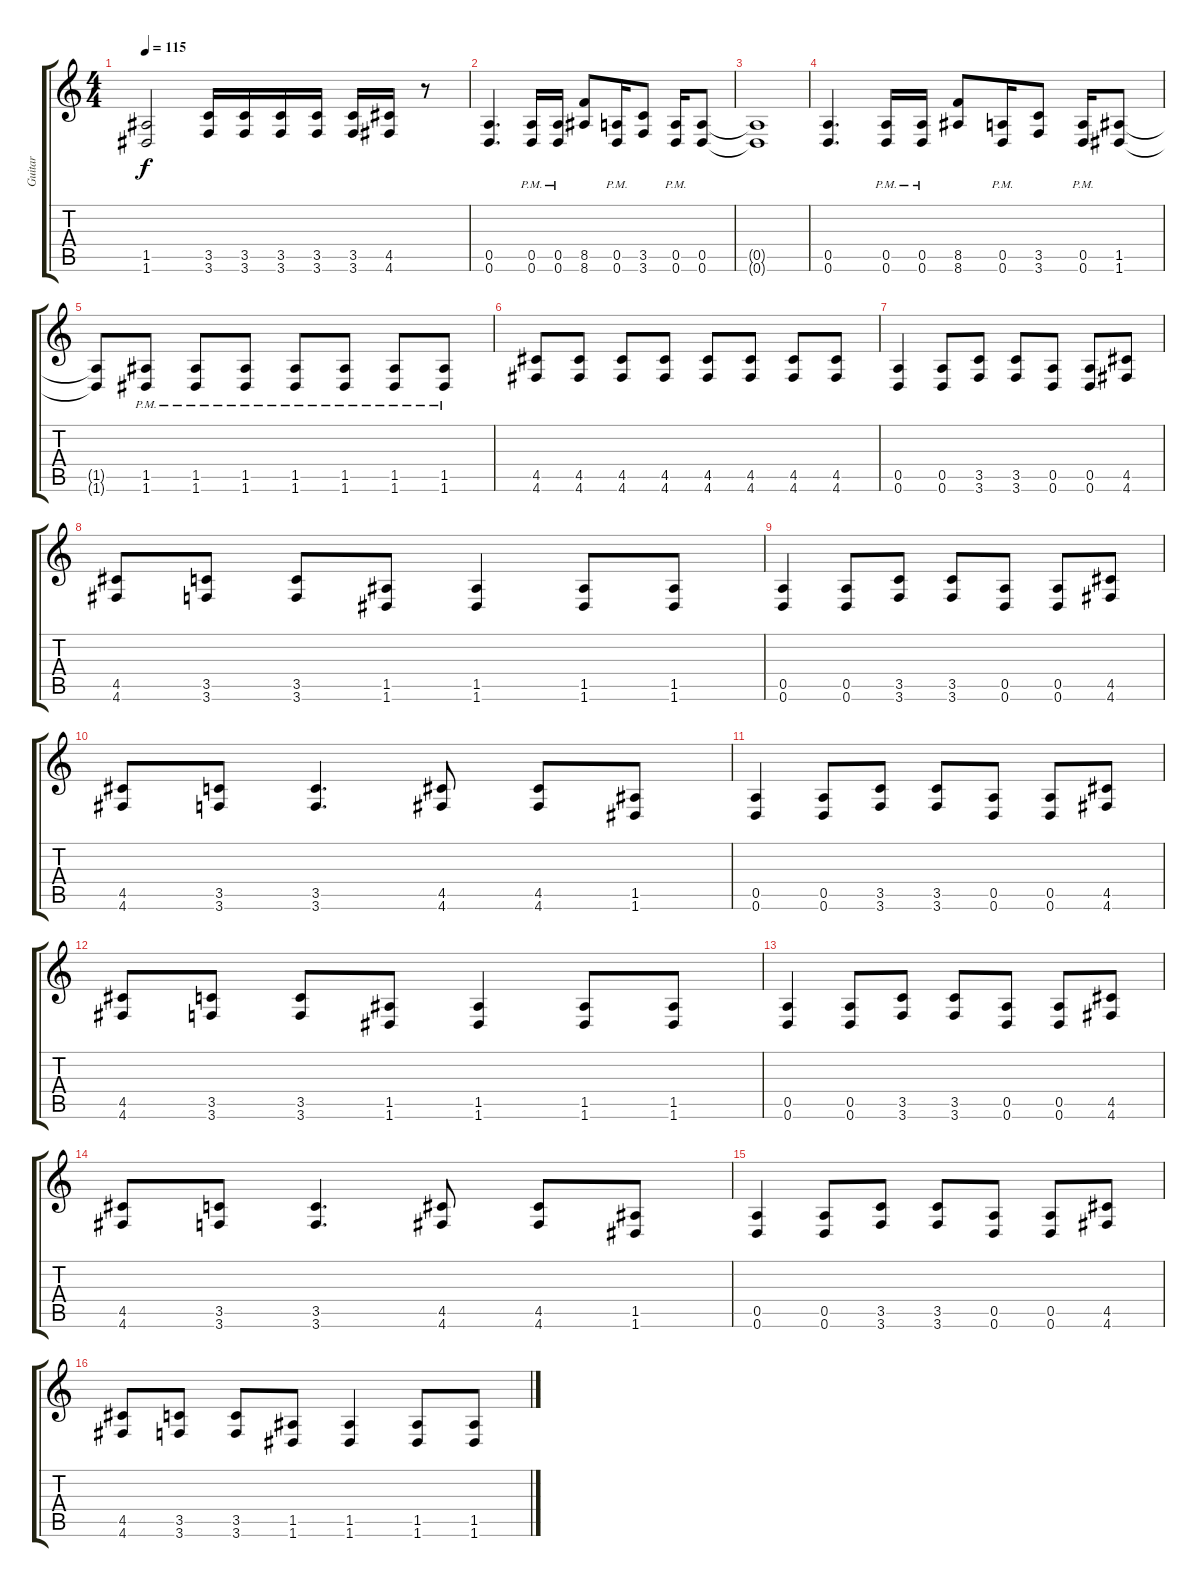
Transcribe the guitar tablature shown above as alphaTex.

\track ("Guitar" "Guitar") {instrument distortionguitar}
\staff {score tabs}
\tuning (E4 B3 G3 D3 A2 D2) {hide}
\ts (4 4)
\tempo 115
\clef g2
\ks c
(1.5{t} 1.6{t}).2{dy f} (3.5 3.6).16 (3.5 3.6).16 (3.5 3.6).16 (3.5 3.6).16 (3.5 3.6).16 (4.5 4.6).16 r.8 |
(0.5 0.6).4{d} (0.5{pm} 0.6{pm}).16 (0.5{pm} 0.6{pm}).16 (8.5 8.6).8 (0.5{pm} 0.6{pm}).16 (3.5 3.6).8 (0.5{pm} 0.6{pm}).16 (0.5 0.6).8 |
(0.5{t} 0.6{t}).1 |
(0.5 0.6).4{d} (0.5{pm} 0.6{pm}).16 (0.5{pm} 0.6{pm}).16 (8.5 8.6).8 (0.5{pm} 0.6{pm}).16 (3.5 3.6).8 (0.5{pm} 0.6{pm}).16 (1.5 1.6).8 |
(1.5{t} 1.6{t}).8 (1.5{pm} 1.6{pm}).8 (1.5{pm} 1.6{pm}).8 (1.5{pm} 1.6{pm}).8 (1.5{pm} 1.6{pm}).8 (1.5{pm} 1.6{pm}).8 (1.5{pm} 1.6{pm}).8 (1.5{pm} 1.6{pm}).8 |
(4.5 4.6).8 (4.5 4.6).8 (4.5 4.6).8 (4.5 4.6).8 (4.5 4.6).8 (4.5 4.6).8 (4.5 4.6).8 (4.5 4.6).8 |
(0.5 0.6).4 (0.5 0.6).8 (3.5 3.6).8 (3.5 3.6).8 (0.5 0.6).8 (0.5 0.6).8 (4.5 4.6).8 |
(4.5 4.6).8 (3.5 3.6).8 (3.5 3.6).8 (1.5 1.6).8 (1.5 1.6).4 (1.5 1.6).8 (1.5 1.6).8 |
(0.5 0.6).4 (0.5 0.6).8 (3.5 3.6).8 (3.5 3.6).8 (0.5 0.6).8 (0.5 0.6).8 (4.5 4.6).8 |
(4.5 4.6).8 (3.5 3.6).8 (3.5 3.6).4{d} (4.5 4.6).8 (4.5 4.6).8 (1.5 1.6).8 |
(0.5 0.6).4 (0.5 0.6).8 (3.5 3.6).8 (3.5 3.6).8 (0.5 0.6).8 (0.5 0.6).8 (4.5 4.6).8 |
(4.5 4.6).8 (3.5 3.6).8 (3.5 3.6).8 (1.5 1.6).8 (1.5 1.6).4 (1.5 1.6).8 (1.5 1.6).8 |
(0.5 0.6).4 (0.5 0.6).8 (3.5 3.6).8 (3.5 3.6).8 (0.5 0.6).8 (0.5 0.6).8 (4.5 4.6).8 |
(4.5 4.6).8 (3.5 3.6).8 (3.5 3.6).4{d} (4.5 4.6).8 (4.5 4.6).8 (1.5 1.6).8 |
(0.5 0.6).4 (0.5 0.6).8 (3.5 3.6).8 (3.5 3.6).8 (0.5 0.6).8 (0.5 0.6).8 (4.5 4.6).8 |
(4.5 4.6).8 (3.5 3.6).8 (3.5 3.6).8 (1.5 1.6).8 (1.5 1.6).4 (1.5 1.6).8 (1.5 1.6).8
